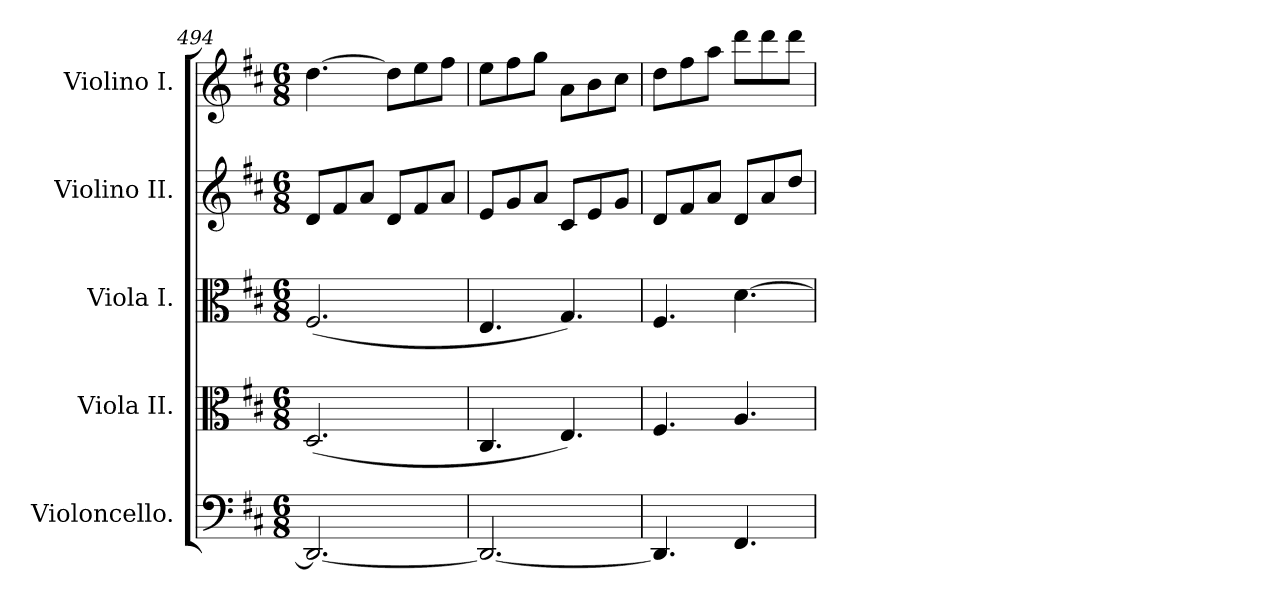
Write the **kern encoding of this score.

**kern	**kern	**kern	**kern	**kern
*part5	*part4	*part3	*part2	*part1
*staff5	*staff4	*staff3	*staff2	*staff1
*I"Violoncello.	*I"Viola II.	*I"Viola I.	*I"Violino II.	*I"Violino I.
*I'Vc	*I'Vla	*I'Vla	*I'Vln	*I'Vln
*clefF4	*clefC3	*clefC3	*clefG2	*clefG2
*k[f#c#]	*k[f#c#]	*k[f#c#]	*k[f#c#]	*k[f#c#]
*M6/8	*M6/8	*M6/8	*M6/8	*M6/8
=494	=494	=494	=494	=494
2.DD/_	(<2.D/	(<2.F#/	8d/L	[4.dd\
.	.	.	8f#/	.
.	.	.	8a/J	.
.	.	.	8d/L	8dd\L]
.	.	.	8f#/	8ee\
.	.	.	8a/J	8ff#\J
=495	=495	=495	=495	=495
2.DD/_	4.C#/	4.E/	8e/L	8ee\L
.	.	.	8g/	8ff#\
.	.	.	8a/J	8gg\J
.	4.E/)	4.G/)	8c#/L	8a\L
.	.	.	8e/	8b\
.	.	.	8g/J	8cc#\J
=496	=496	=496	=496	=496
4.DD/]	4.F#/	4.F#/	8d/L	8dd\L
.	.	.	8f#/	8ff#\
.	.	.	8a/J	8aa\J
4.FF#/	4.A/	[4.d\	8d/L	8ddd\L
.	.	.	8a/	8ddd\
.	.	.	8dd/J	8ddd\J
=	=	=	=	=
*-	*-	*-	*-	*-
